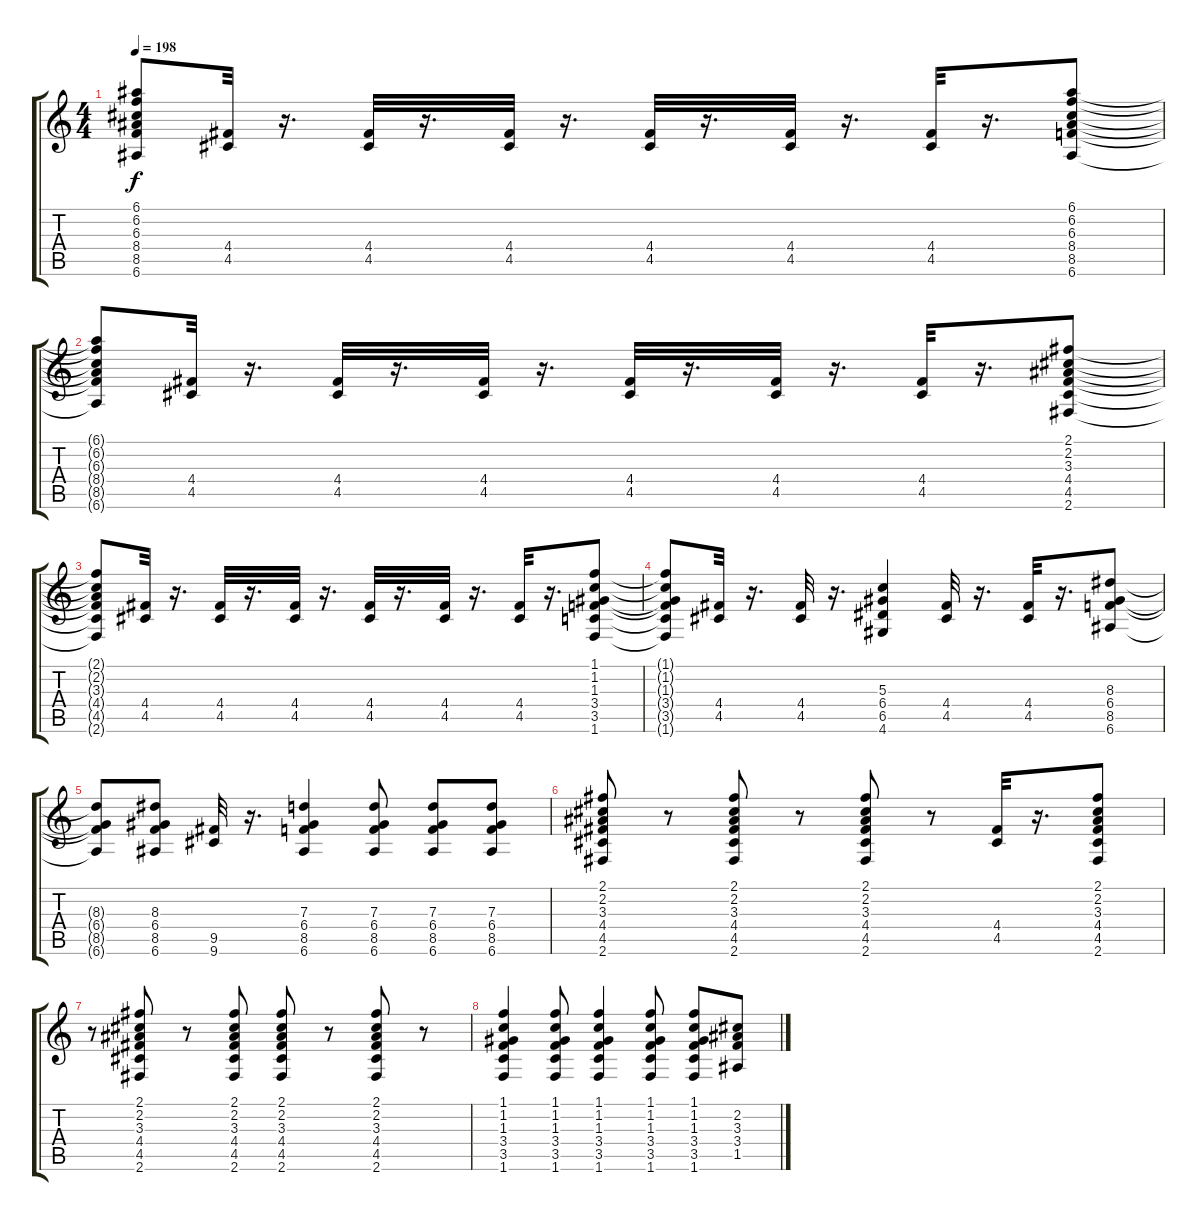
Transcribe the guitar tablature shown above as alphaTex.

\track "" {instrument acousticguitarsteel}
\staff {score tabs}
\tuning (E4 B3 G3 D3 A2 E2) {hide}
\ts (4 4)
\tempo 198
\clef g2
\ks c
(6.1{t} 6.2{t} 6.3{t} 8.4{t} 8.5{t} 6.6{t}).8{dy f} (4.4 4.5).32 r.16{d} (4.4 4.5).32 r.16{d} (4.4 4.5).32 r.16{d} (4.4 4.5).32 r.16{d} (4.4 4.5).32 r.16{d} (4.4 4.5).32 r.16{d} (6.1 6.2 6.3 8.4 8.5 6.6).8 |
(6.1{t} 6.2{t} 6.3{t} 8.4{t} 8.5{t} 6.6{t}).8 (4.4 4.5).32 r.16{d} (4.4 4.5).32 r.16{d} (4.4 4.5).32 r.16{d} (4.4 4.5).32 r.16{d} (4.4 4.5).32 r.16{d} (4.4 4.5).32 r.16{d} (2.1 2.2 3.3 4.4 4.5 2.6).8 |
(2.1{t} 2.2{t} 3.3{t} 4.4{t} 4.5{t} 2.6{t}).8 (4.4 4.5).32 r.16{d} (4.4 4.5).32 r.16{d} (4.4 4.5).32 r.16{d} (4.4 4.5).32 r.16{d} (4.4 4.5).32 r.16{d} (4.4 4.5).32 r.16{d} (1.1 1.2 1.3 3.4 3.5 1.6).8 |
(1.1{t} 1.2{t} 1.3{t} 3.4{t} 3.5{t} 1.6{t}).8 (4.4 4.5).32 r.16{d} (4.4 4.5).32 r.16{d} (5.3 6.4 6.5 4.6).4 (4.4 4.5).32 r.16{d} (4.4 4.5).32 r.16{d} (8.3 6.4 8.5 6.6).8 |
(8.3{t} 6.4{t} 8.5{t} 6.6{t}).8 (8.3 6.4 8.5 6.6).8 (9.5 9.6).32 r.16{d} (7.3 6.4 8.5 6.6).4 (7.3 6.4 8.5 6.6).8 (7.3 6.4 8.5 6.6).8 (7.3 6.4 8.5 6.6).8 |
(2.1 2.2 3.3 4.4 4.5 2.6).8 r.8 (2.1 2.2 3.3 4.4 4.5 2.6).8 r.8 (2.1 2.2 3.3 4.4 4.5 2.6).8 r.8 (4.4 4.5).32 r.16{d} (2.1 2.2 3.3 4.4 4.5 2.6).8 |
r.8 (2.1 2.2 3.3 4.4 4.5 2.6).8 r.8 (2.1 2.2 3.3 4.4 4.5 2.6).8 (2.1 2.2 3.3 4.4 4.5 2.6).8 r.8 (2.1 2.2 3.3 4.4 4.5 2.6).8 r.8 |
(1.1 1.2 1.3 3.4 3.5 1.6).4 (1.1 1.2 1.3 3.4 3.5 1.6).8 (1.1 1.2 1.3 3.4 3.5 1.6).4 (1.1 1.2 1.3 3.4 3.5 1.6).8 (1.1 1.2 1.3 3.4 3.5 1.6).8 (2.2 3.3 3.4 1.5).8
